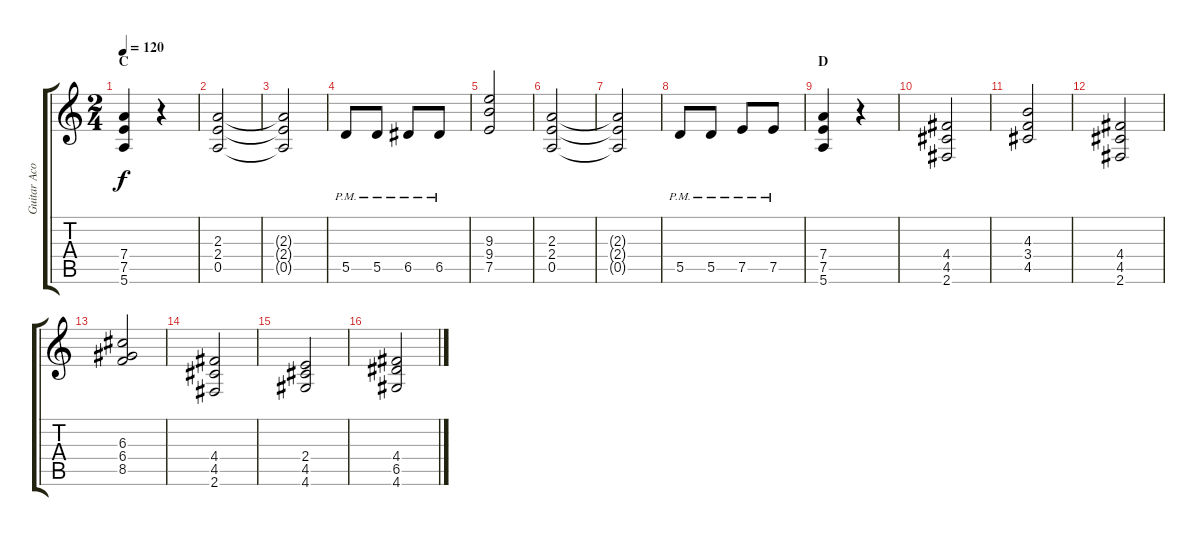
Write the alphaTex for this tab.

\track ("Guitar Acomp" "Guitar Aco") {instrument distortionguitar}
\staff {score tabs}
\tuning (E4 B3 G3 D3 A2 E2) {hide}
\ts (2 4)
\section ("" "C")
\tempo 120
\clef g2
\ks c
(7.4 7.5 5.6).4{dy f} r.4 |
(2.3 2.4 0.5).2 |
(2.3{t} 2.4{t} 0.5{t}).2 |
5.5{pm}.8 5.5{pm}.8 6.5{pm}.8 6.5{pm}.8 |
(9.3 9.4 7.5).2 |
(2.3 2.4 0.5).2 |
(2.3{t} 2.4{t} 0.5{t}).2 |
5.5{pm}.8 5.5{pm}.8 7.5{pm}.8 7.5{pm}.8 |
\section ("" "D")
(7.4 7.5 5.6).4 r.4 |
(4.4 4.5 2.6).2 |
(4.3 3.4 4.5).2 |
(4.4 4.5 2.6).2 |
(6.3 6.4 8.5).2 |
(4.4 4.5 2.6).2 |
(2.4 4.5 4.6).2 |
(4.4 6.5 4.6).2
